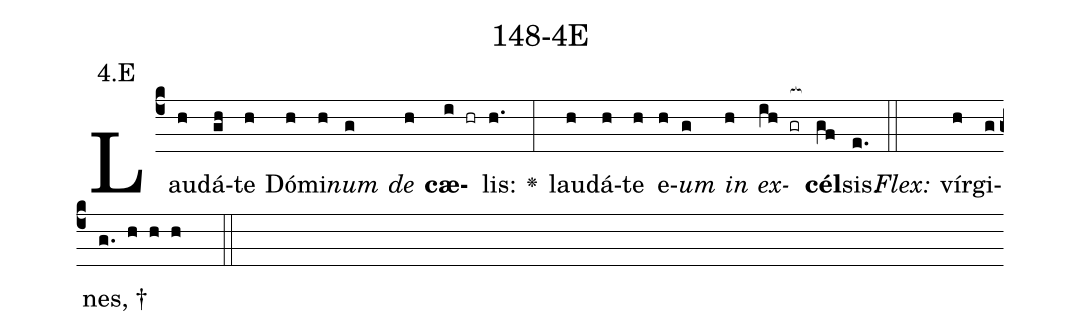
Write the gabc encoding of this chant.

name: 148-4E;
annotation: 4.E;
%%
(c4)Lau(h)dá(gh)te(h) Dó(h)mi(h)<i>num</i>(g) <i>de</i>(h) <b>cæ</b>(i hr)lis:(h.) <v>\greheightstar</v>(:) lau(h)dá(h)te(h) e(h)<i>um</i>(g) <i>in</i>(h) <i>ex</i>(ih gr[ocb:1{])<b>cél</b>(gf[ocb:0}])sis.(e.) (::)
<i>Flex:</i>()  vír(h)gi(g)nes, †(g. h h h  ::)

%E(h) u(g) o(h) u(ih) a(gf) e.(e.) (::)
